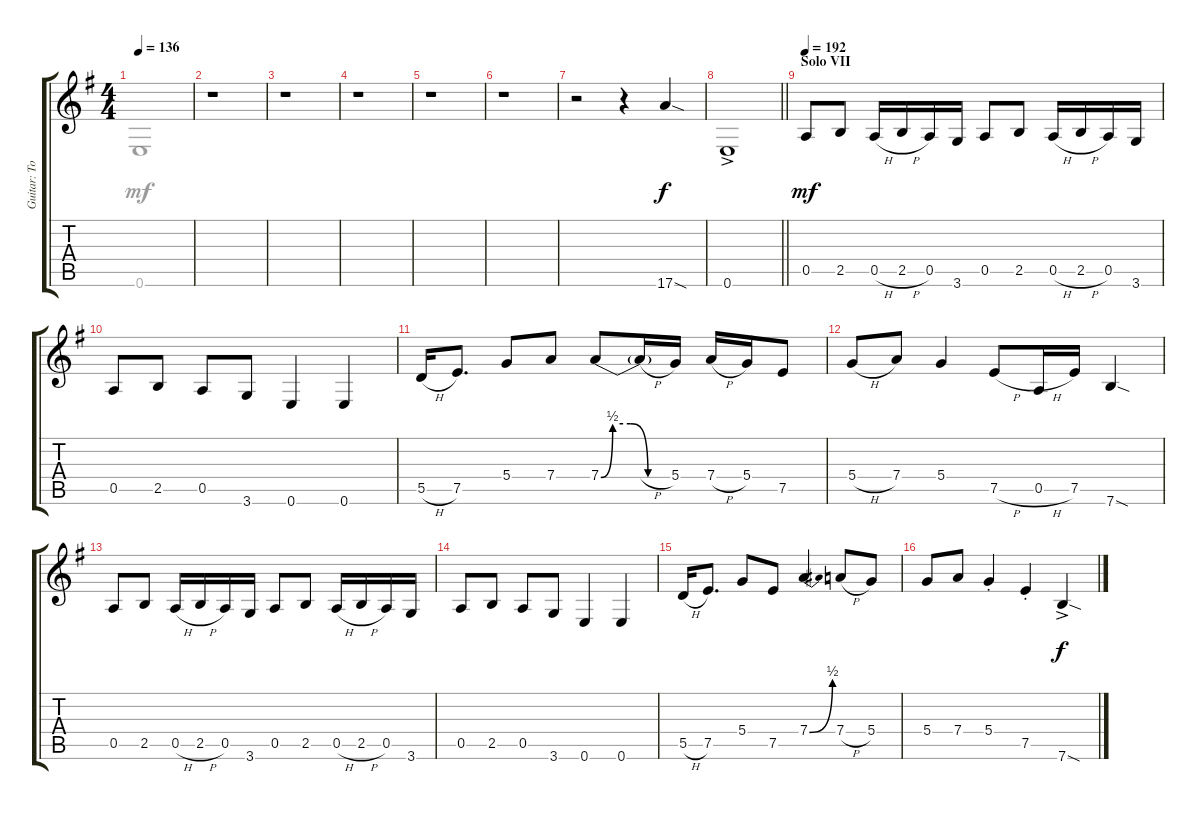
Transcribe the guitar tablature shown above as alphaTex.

\track ("Guitar: Tony" "Guitar: To") {instrument distortionguitar}
\staff {score tabs}
\tuning (E4 B3 G3 D3 A2 E2) {hide}
\voice
\ts (4 4)
\tempo 136
\clef g2
\ks g
|
r.1 |
r.1 |
r.1 |
r.1 |
r.1 |
r.2 r.4 17.6{sod}.4 |
\barLineRight lightlight
0.6{ac}.1{dy f} |
\section ("" "Solo VII")
\tempo 192
0.5.8{dy mf} 2.5.8 0.5{h}.16 2.5{h}.16 0.5.16 3.6.16 0.5.8 2.5.8 0.5{h}.16 2.5{h}.16 0.5.16 3.6.16 |
0.5.8 2.5.8 0.5.8 3.6.8 0.6.4 0.6.4 |
5.5{h}.16 7.5.8{d} 5.4.8 7.4.8 7.4{be (custom 0 0 10 2 25 2 40 0 60 0)}.8 7.4{h t}.16 5.4.16 7.4{h}.16 5.4.16 7.5.8 |
5.4{h}.8 7.4.8 5.4.4 7.5{h}.8 0.5{h}.16 7.5.16 7.6{sod}.4 |
0.5.8 2.5.8 0.5{h}.16 2.5{h}.16 0.5.16 3.6.16 0.5.8 2.5.8 0.5{h}.16 2.5{h}.16 0.5.16 3.6.16 |
0.5.8 2.5.8 0.5.8 3.6.8 0.6.4 0.6.4 |
5.5{h}.16 7.5.8{d} 5.4.8 7.5.8 7.4{be (bend 0 0 60 2)}.4 7.4{h}.8 5.4.8 |
5.4.8 7.4.8 5.4{st}.4 7.5{st}.4 7.6{sod ac}.4{dy f}
\voice
\clef g2
\ottava regular
\simile none
\ks g
0.6{t}.1{dy mf} |
|
|
|
|
|
|
\barLineRight lightlight
|
|
|
|
|
|
|
|
